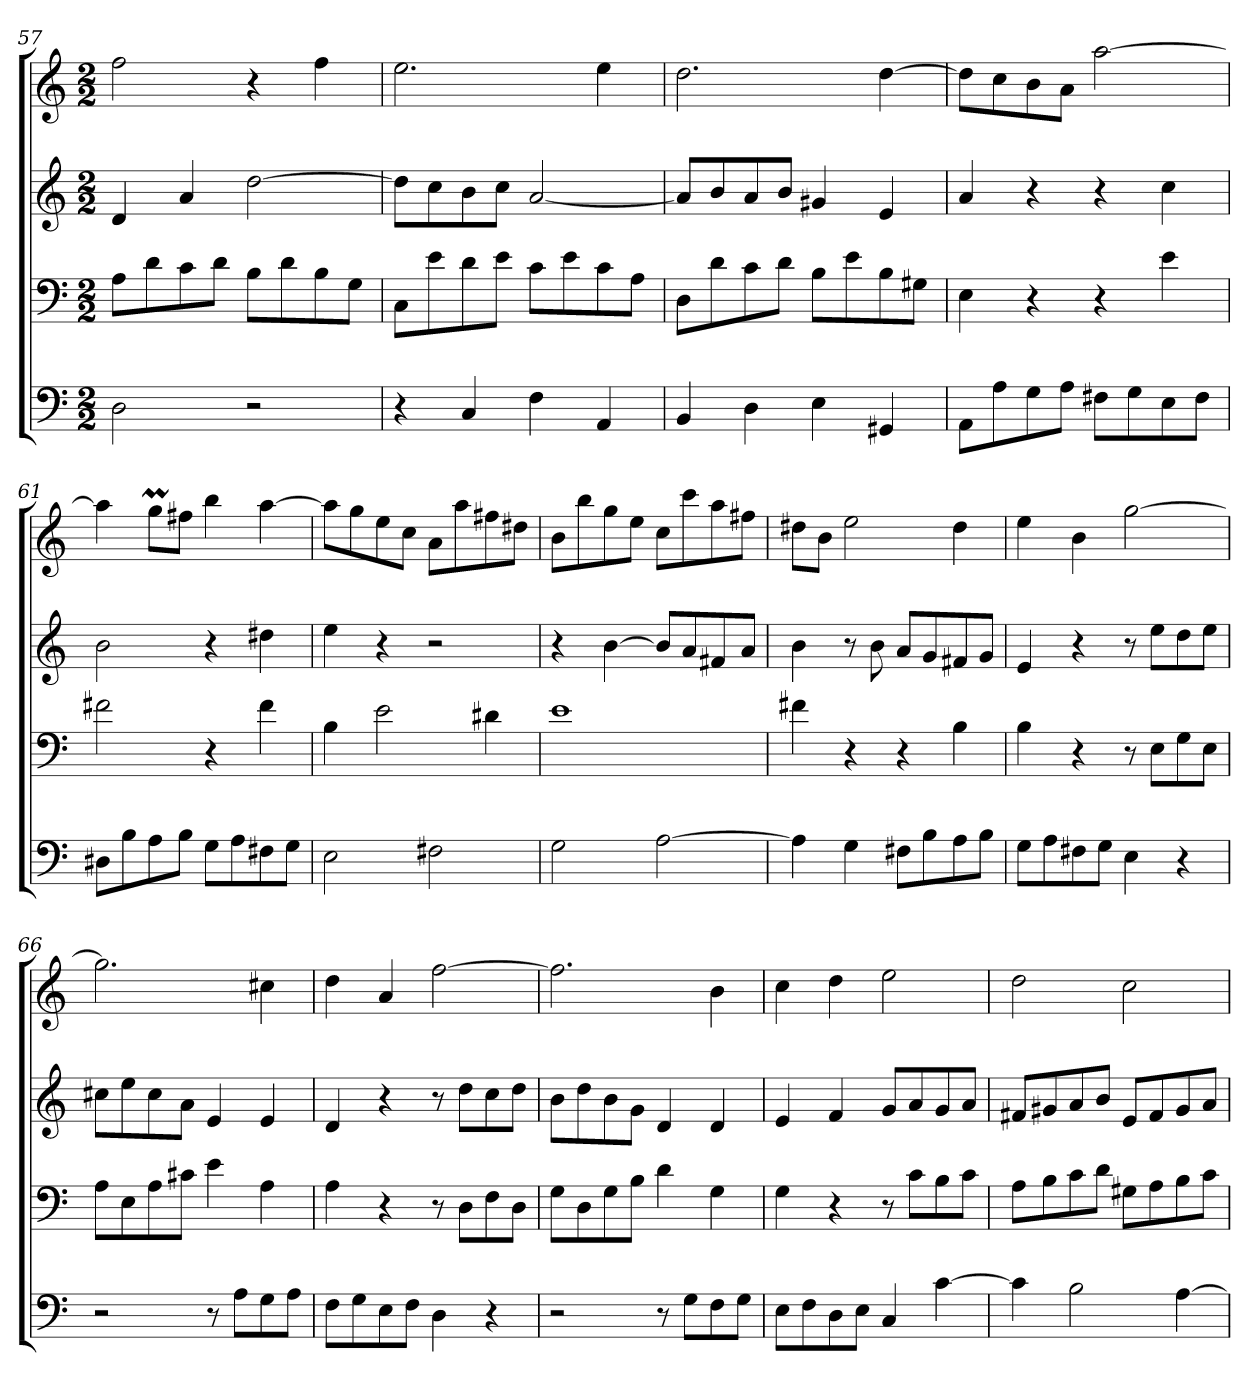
**kern	**kern	**kern	**kern
*part4	*part3	*part2	*part1
*staff4	*staff3	*staff2	*staff1
*k[]	*k[]	*k[]	*k[]
*M2/2	*M2/2	*M2/2	*M2/2
=57	=57	=57	=57
2D	8AL	4d	2ff
.	8d	.	.
.	8c	4a	.
.	8dJ	.	.
2r	8BL	[2dd	4r
.	8d	.	.
.	8B	.	4ff
.	8GJ	.	.
=58	=58	=58	=58
4r	8CL	8ddL]	2.ee
.	8e	8cc	.
4C	8d	8b	.
.	8eJ	8ccJ	.
4F	8cL	[2a	.
.	8e	.	.
4AA	8c	.	4ee
.	8AJ	.	.
=59	=59	=59	=59
4BB	8DL	8aL]	2.dd
.	8d	8b	.
4D	8c	8a	.
.	8dJ	8bJ	.
4E	8BL	4g#X	.
.	8e	.	.
4GG#X	8B	4e	[4dd
.	8G#XJ	.	.
=60	=60	=60	=60
8AAL	4E	4a	8ddL]
8A	.	.	8cc
8G	4r	4r	8b
8AJ	.	.	8aJ
8F#XL	4r	4r	[2aa
8G	.	.	.
8E	4e	4cc	.
8F#J	.	.	.
=61	=61	=61	=61
8D#XL	2f#X	2b	4aa]
8B	.	.	.
8A	.	.	8ggML
8BJ	.	.	8ff#XJ
8GL	4r	4r	4bb
8A	.	.	.
8F#X	4f#	4dd#X	[4aa
8GJ	.	.	.
=62	=62	=62	=62
2E	4B	4ee	8aaL]
.	.	.	8gg
.	2e	4r	8ee
.	.	.	8ccJ
2F#X	.	2r	8aL
.	.	.	8aa
.	4d#X	.	8ff#X
.	.	.	8dd#XJ
=63	=63	=63	=63
2G	1e	4r	8bL
.	.	.	8bb
.	.	[4b	8gg
.	.	.	8eeJ
[2A	.	8bL]	8ccL
.	.	8a	8ccc
.	.	8f#X	8aa
.	.	8aJ	8ff#XJ
=64	=64	=64	=64
4A]	4f#X	4b	8dd#XL
.	.	.	8bJ
4G	4r	8r	2ee
.	.	8b	.
8F#XL	4r	8aL	.
8B	.	8g	.
8A	4B	8f#X	4dd#
8BJ	.	8gJ	.
=65	=65	=65	=65
8GL	4B	4e	4ee
8A	.	.	.
8F#X	4r	4r	4b
8GJ	.	.	.
4E	8r	8r	[2gg
.	8EL	8eeL	.
4r	8G	8dd	.
.	8EJ	8eeJ	.
=66	=66	=66	=66
2r	8AL	8cc#XL	2.gg]
.	8E	8ee	.
.	8A	8cc#	.
.	8c#XJ	8aJ	.
8r	4e	4e	.
8AL	.	.	.
8G	4A	4e	4cc#X
8AJ	.	.	.
=67	=67	=67	=67
8FL	4A	4d	4dd
8G	.	.	.
8E	4r	4r	4a
8FJ	.	.	.
4D	8r	8r	[2ff
.	8DL	8ddL	.
4r	8F	8cc	.
.	8DJ	8ddJ	.
=68	=68	=68	=68
2r	8GL	8bL	2.ff]
.	8D	8dd	.
.	8G	8b	.
.	8BJ	8gJ	.
8r	4d	4d	.
8GL	.	.	.
8F	4G	4d	4b
8GJ	.	.	.
=69	=69	=69	=69
8EL	4G	4e	4cc
8F	.	.	.
8D	4r	4f	4dd
8EJ	.	.	.
4C	8r	8gL	2ee
.	8cL	8a	.
[4c	8B	8g	.
.	8cJ	8aJ	.
=70	=70	=70	=70
4c]	8AL	8f#XL	2dd
.	8B	8g#X	.
2B	8c	8a	.
.	8dJ	8bJ	.
.	8G#XL	8eL	2cc
.	8A	8f#	.
[4A	8B	8g#	.
.	8cJ	8aJ	.
=	=	=	=
*-	*-	*-	*-
